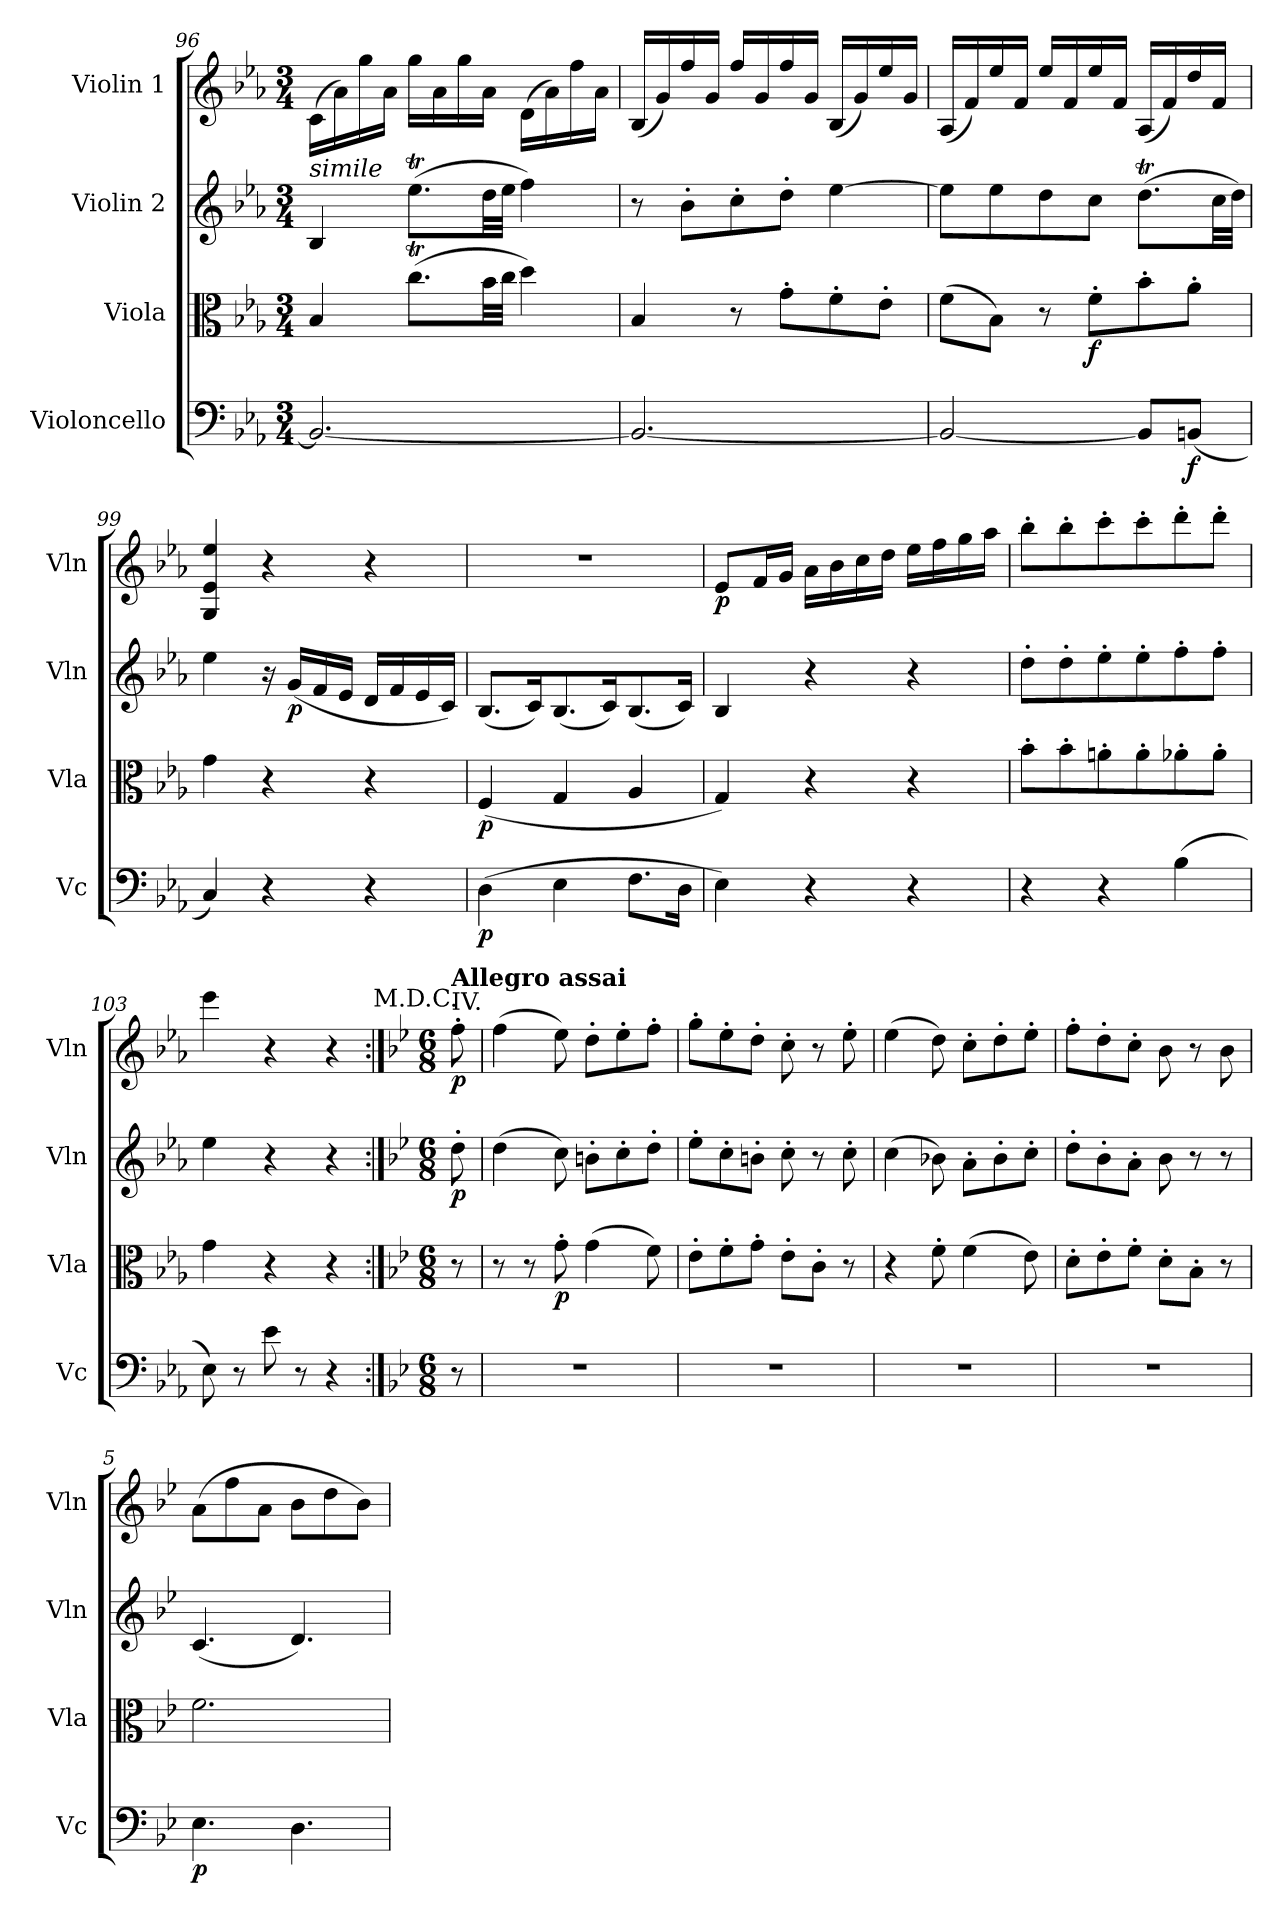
**kern	**dynam	**kern	**dynam	**kern	**dynam	**kern	**dynam
*part4	*part4	*part3	*part3	*part2	*part2	*part1	*part1
*staff4	*staff4	*staff3	*staff3	*staff2	*staff2	*staff1	*staff1
*I"Violoncello	*	*I"Viola	*	*I"Violin 2	*	*I"Violin 1	*
*I'Vc	*	*I'Vla	*	*I'Vln	*	*I'Vln	*
!!LO:LB:g=z
*clefF4	*	*clefC3	*	*clefG2	*	*clefG2	*
*k[b-e-a-]	*	*k[b-e-a-]	*	*k[b-e-a-]	*	*k[b-e-a-]	*
*M3/4	*	*M3/4	*	*M3/4	*	*M3/4	*
=96	=96	=96	=96	=96	=96	=96	=96
!	!	!	!	!	!	!LO:TX:b:i:t=simile	!
2.BB-/_	.	4B-/	.	4B-/	.	(16c\LL	.
.	.	.	.	.	.	16a-\)	.
.	.	.	.	.	.	16gg\	.
.	.	.	.	.	.	16a-\JJ	.
.	.	(8.ccT\L	.	(8.ee-T\L	.	16gg\LL	.
.	.	.	.	.	.	16a-\	.
.	.	.	.	.	.	16gg\	.
.	.	32b-\LL	.	32dd\LL	.	16a-\JJ	.
.	.	32cc\JJJ	.	32ee-\JJJ	.	.	.
.	.	4dd\)	.	4ff\)	.	(16d\LL	.
.	.	.	.	.	.	16a-\)	.
.	.	.	.	.	.	16ff\	.
.	.	.	.	.	.	16a-\JJ	.
=97	=97	=97	=97	=97	=97	=97	=97
2.BB-/_	.	4B-/	.	8r	.	(16B-/LL	.
.	.	.	.	.	.	16g/)	.
.	.	.	.	8b-'\L	.	16ff/	.
.	.	.	.	.	.	16g/JJ	.
.	.	8r	.	8cc'\	.	16ff/LL	.
.	.	.	.	.	.	16g/	.
.	.	8g'\L	.	8dd'\J	.	16ff/	.
.	.	.	.	.	.	16g/JJ	.
.	.	8f'\	.	[4ee-\	.	(16B-/LL	.
.	.	.	.	.	.	16g/)	.
.	.	8e-'\J	.	.	.	16ee-/	.
.	.	.	.	.	.	16g/JJ	.
!!LO:PB:g=z
=98	=98	=98	=98	=98	=98	=98	=98
2BB-/_	.	(8f\L	.	8ee-\L]	.	(16A-/LL	.
.	.	.	.	.	.	16f/)	.
.	.	8B-\J)	.	8ee-\	.	16ee-/	.
.	.	.	.	.	.	16f/JJ	.
.	.	8r	.	8dd\	.	16ee-/LL	.
.	.	.	.	.	.	16f/	.
!	!	!	!LO:DY:b	!	!	!	!
.	.	8f'\L	f	8cc\J	.	16ee-/	.
.	.	.	.	.	.	16f/JJ	.
8BB-/L]	.	8b-'\	.	(8.ddt\L	.	(16A-/LL	.
.	.	.	.	.	.	16f/)	.
!	!LO:DY:b	!	!	!	!	!	!
(8BBn/J	f	8a-'\J	.	.	.	16dd/	.
.	.	.	.	32cc\LL	.	16f/JJ	.
.	.	.	.	32dd\JJJ)	.	.	.
=99	=99	=99	=99	=99	=99	=99	=99
4C/)	.	4g\	.	4ee-\	.	4G/ 4e-/ 4ee-/	.
4r	.	4r	.	16r	.	4r	.
!	!	!	!	!	!LO:DY:b	!	!
.	.	.	.	(16g/LL	p	.	.
.	.	.	.	16f/	.	.	.
.	.	.	.	16e-/JJ	.	.	.
4r	.	4r	.	16d/LL	.	4r	.
.	.	.	.	16f/	.	.	.
.	.	.	.	16e-/	.	.	.
.	.	.	.	16c/JJ)	.	.	.
=100	=100	=100	=100	=100	=100	=100	=100
!	!LO:DY:b	!	!LO:DY:b	!	!	!	!
(4D\	p	(4F/	p	(8.B-/L	.	2.r	.
.	.	.	.	16c/K)	.	.	.
4E-\	.	4G/	.	(8.B-/	.	.	.
.	.	.	.	16c/K)	.	.	.
8.F\L	.	4A-/	.	(8.B-/	.	.	.
16D\Jk	.	.	.	16c/Jk)	.	.	.
=101	=101	=101	=101	=101	=101	=101	=101
!	!	!	!	!	!	!	!LO:DY:b
4E-\)	.	4G/)	.	4B-/	.	8e-/L	p
.	.	.	.	.	.	16f/L	.
.	.	.	.	.	.	16g/JJ	.
4r	.	4r	.	4r	.	16a-\LL	.
.	.	.	.	.	.	16b-\	.
.	.	.	.	.	.	16cc\	.
.	.	.	.	.	.	16dd\JJ	.
4r	.	4r	.	4r	.	16ee-\LL	.
.	.	.	.	.	.	16ff\	.
.	.	.	.	.	.	16gg\	.
.	.	.	.	.	.	16aa-\JJ	.
!!LO:LB:g=z
=102	=102	=102	=102	=102	=102	=102	=102
4r	.	8b-'\L	.	8dd'\L	.	8bb-'\L	.
.	.	8b-'\	.	8dd'\	.	8bb-'\	.
4r	.	8an'\	.	8ee-'\	.	8ccc'\	.
.	.	8a'\	.	8ee-'\	.	8ccc'\	.
(4B-\	.	8a-X'\	.	8ff'\	.	8ddd'\	.
.	.	8a-'\J	.	8ff'\J	.	8ddd'\J	.
=103	=103	=103	=103	=103	=103	=103	=103
8E-\)	.	4g\	.	4ee-\	.	4eee-\	.
8r	.	.	.	.	.	.	.
8e-\	.	4r	.	4r	.	4r	.
8r	.	.	.	.	.	.	.
4r	.	4r	.	4r	.	4r	.
!	!	!	!	!	!	!LO:TX:a:t=M.D.C.	!
!!LO:PB:g=z
=:|!	=:|!	=:|!	=:|!	=:|!	=:|!	=:|!	=:|!
*k[b-e-]	*	*k[b-e-]	*	*k[b-e-]	*	*k[b-e-]	*
*M6/8	*	*M6/8	*	*M6/8	*	*M6/8	*
!	!	!	!	!	!	!LO:TX:a:t=IV.	!
!	!	!	!	!	!	!LO:TX:a:B:t=Allegro assai	!
!	!	!	!	!	!LO:DY:b	!	!LO:DY:b
8r	.	8r	.	8dd'\	p	8ff'\	p
=1	=1	=1	=1	=1	=1	=1	=1
2.r	.	8r	.	(4dd\	.	(4ff\	.
.	.	8r	.	.	.	.	.
!	!	!	!LO:DY:b	!	!	!	!
.	.	8g'\	p	8cc\)	.	8ee-\)	.
.	.	(4g\	.	8bn'\L	.	8dd'\L	.
.	.	.	.	8cc'\	.	8ee-'\	.
.	.	8f\)	.	8dd'\J	.	8ff'\J	.
=2	=2	=2	=2	=2	=2	=2	=2
2.r	.	8e-'\L	.	8ee-'\L	.	8gg'\L	.
.	.	8f'\	.	8cc'\	.	8ee-'\	.
.	.	8g'\J	.	8bn'\J	.	8dd'\J	.
.	.	8e-'\L	.	8cc'\	.	8cc'\	.
.	.	8c'\J	.	8r	.	8r	.
.	.	8r	.	8cc'\	.	8ee-'\	.
=3	=3	=3	=3	=3	=3	=3	=3
2.r	.	4r	.	(4cc\	.	(4ee-\	.
.	.	8f'\	.	8b-X\)	.	8dd\)	.
.	.	(4f\	.	8a'\L	.	8cc'\L	.
.	.	.	.	8b-'\	.	8dd'\	.
.	.	8e-\)	.	8cc'\J	.	8ee-'\J	.
=4	=4	=4	=4	=4	=4	=4	=4
2.r	.	8d'\L	.	8dd'\L	.	8ff'\L	.
.	.	8e-'\	.	8b-'\	.	8dd'\	.
.	.	8f'\J	.	8a'\J	.	8cc'\J	.
.	.	8d'\L	.	8b-\	.	8b-\	.
.	.	8B-'\J	.	8r	.	8r	.
.	.	8r	.	8r	.	8b-\	.
=5	=5	=5	=5	=5	=5	=5	=5
!	!LO:DY:b	!	!	!	!	!	!
4.E-\	p	2.f\	.	(4.c/	.	(8a\L	.
.	.	.	.	.	.	8ff\	.
.	.	.	.	.	.	8a\J	.
4.D\	.	.	.	4.d/)	.	8b-\L	.
.	.	.	.	.	.	8dd\	.
.	.	.	.	.	.	8b-\J)	.
=	=	=	=	=	=	=	=
*-	*-	*-	*-	*-	*-	*-	*-
